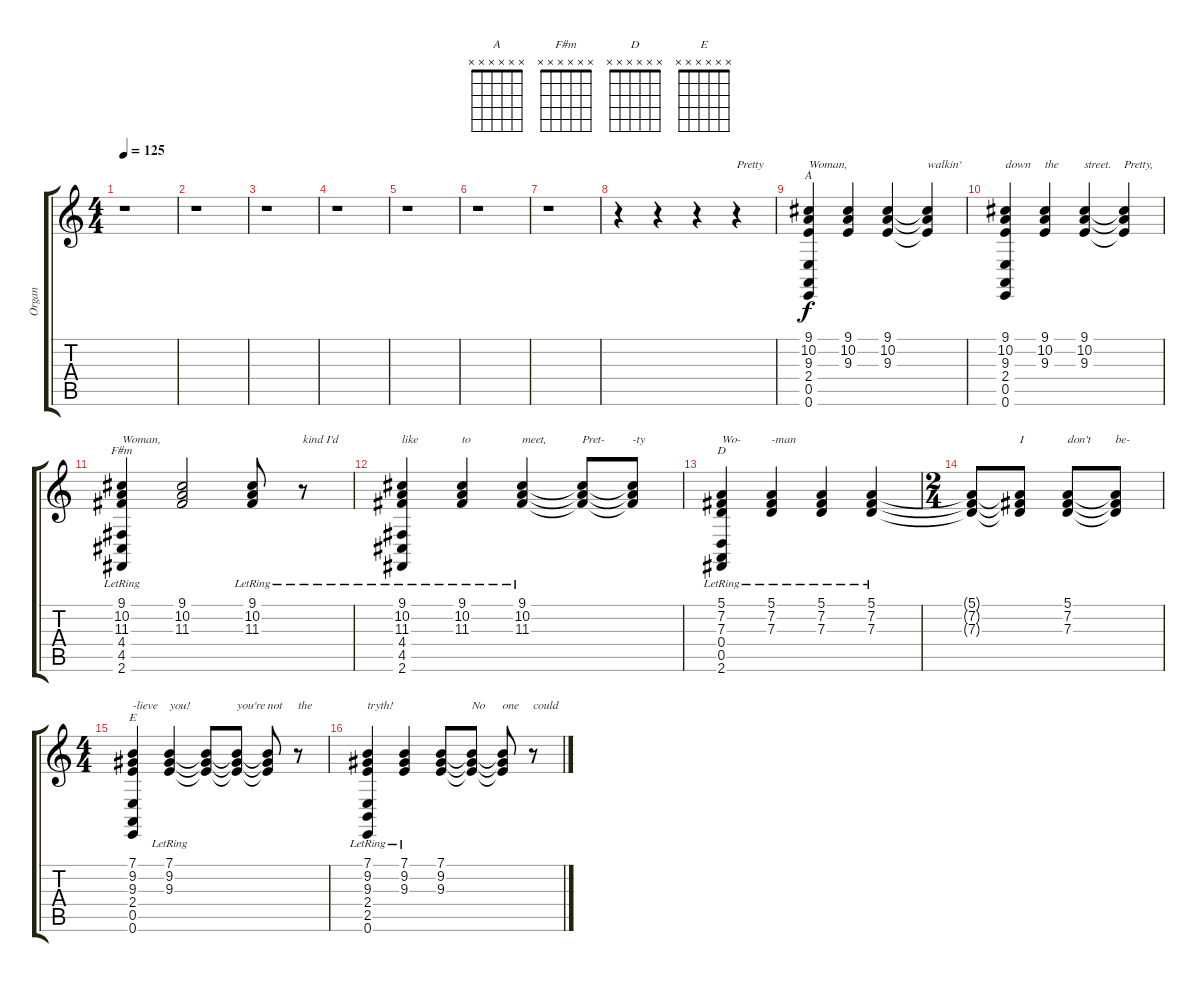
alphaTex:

\track ("Organ" "Organ") {instrument reedorgan}
\staff {score tabs}
\tuning (E4 B3 G3 D3 A2 E2) {hide}
\chord ("A" x x x x x x) {firstfret 0}
\chord ("F#m" x x x x x x) {firstfret 0}
\chord ("D" x x x x x x) {firstfret 0}
\chord ("E" x x x x x x) {firstfret 0}
\ts (4 4)
\tempo 125
\clef g2
\ks c
r.1{dy f instrument reedorgan} |
r.1 |
r.1 |
r.1 |
r.1 |
r.1 |
r.1 |
r.4 r.4 r.4 r.4{txt "Pretty"} |
(9.1 10.2 9.3 2.4 0.5 0.6).4{ch "A" txt "Woman,"} (9.1 10.2 9.3).4 (9.1 10.2 9.3).4 (9.1{t} 10.2{t} 9.3{t}).4{txt "walkin'"} |
(9.1 10.2 9.3 2.4 0.5 0.6).4{txt "down"} (9.1 10.2 9.3).4{txt "the"} (9.1 10.2 9.3).4{txt "street."} (9.1{t} 10.2{t} 9.3{t}).4{txt "Pretty,"} |
(9.1{lr} 10.2 11.3 4.4 4.5 2.6).4{ch "F#m" txt "Woman,"} (9.1 10.2 11.3).2 (9.1{lr} 10.2 11.3).8 r.8{txt "kind I'd"} |
(9.1{lr} 10.2 11.3 4.4 4.5 2.6).4{txt "like"} (9.1{lr} 10.2 11.3).4{txt "to"} (9.1{lr} 10.2 11.3).4{txt "meet,"} (9.1{t} 10.2{t} 11.3{t}).8{txt "Pret-"} (9.1{t} 10.2{t} 11.3{t}).8{txt "-ty"} |
(5.1{lr} 7.2 7.3 0.4 0.5 2.6).4{ch "D" txt "Wo-"} (5.1{lr} 7.2 7.3).4{txt "-man"} (5.1{lr} 7.2 7.3).4 (5.1{lr} 7.2 7.3).4 |
\ts (2 4)
(5.1{t} 7.2{t} 7.3{t}).8 (5.1{t} 7.2{t} 7.3{t}).8{txt "I"} (5.1 7.2 7.3).8{txt "don't"} (5.1{t} 7.2{t} 7.3{t}).8{txt "be-"} |
\ts (4 4)
(7.1 9.2 9.3 2.4 0.5 0.6).4{ch "E" txt "-lieve"} (7.1{lr} 9.2 9.3).4{txt "you!"} (7.1{t} 9.2{t} 9.3{t}).8 (7.1{t} 9.2{t} 9.3{t}).8{txt "you're"} (7.1{t} 9.2{t} 9.3{t}).8{txt "not"} r.8{txt "the"} |
(7.1{lr} 9.2 9.3 2.4 2.5 0.6).4{txt "tryth!"} (7.1{lr} 9.2 9.3).4 (7.1 9.2 9.3).8 (7.1{t} 9.2{t} 9.3{t}).8{txt "No"} (7.1{t} 9.2{t} 9.3{t}).8{txt "one"} r.8{txt "could"}
